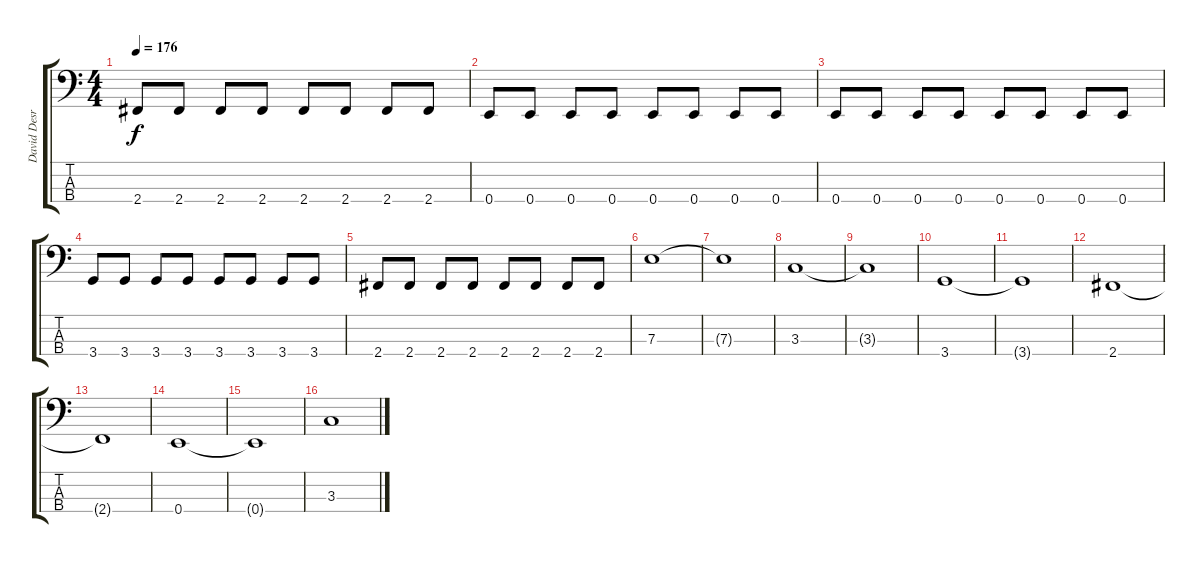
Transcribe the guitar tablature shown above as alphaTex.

\track ("David Desrosiers (Bass)" "David Desr") {instrument electricbasspick}
\staff {score tabs}
\tuning (G2 D2 A1 E1) {hide}
\ts (4 4)
\tempo 176
\clef f4
\ks c
2.4.8{dy f} 2.4.8 2.4.8 2.4.8 2.4.8 2.4.8 2.4.8 2.4.8 |
0.4.8 0.4.8 0.4.8 0.4.8 0.4.8 0.4.8 0.4.8 0.4.8 |
0.4.8 0.4.8 0.4.8 0.4.8 0.4.8 0.4.8 0.4.8 0.4.8 |
3.4.8 3.4.8 3.4.8 3.4.8 3.4.8 3.4.8 3.4.8 3.4.8 |
2.4.8 2.4.8 2.4.8 2.4.8 2.4.8 2.4.8 2.4.8 2.4.8 |
7.3.1 |
7.3{t}.1 |
3.3.1 |
3.3{t}.1 |
3.4.1 |
3.4{t}.1 |
2.4.1 |
2.4{t}.1 |
0.4.1 |
0.4{t}.1 |
3.3.1
